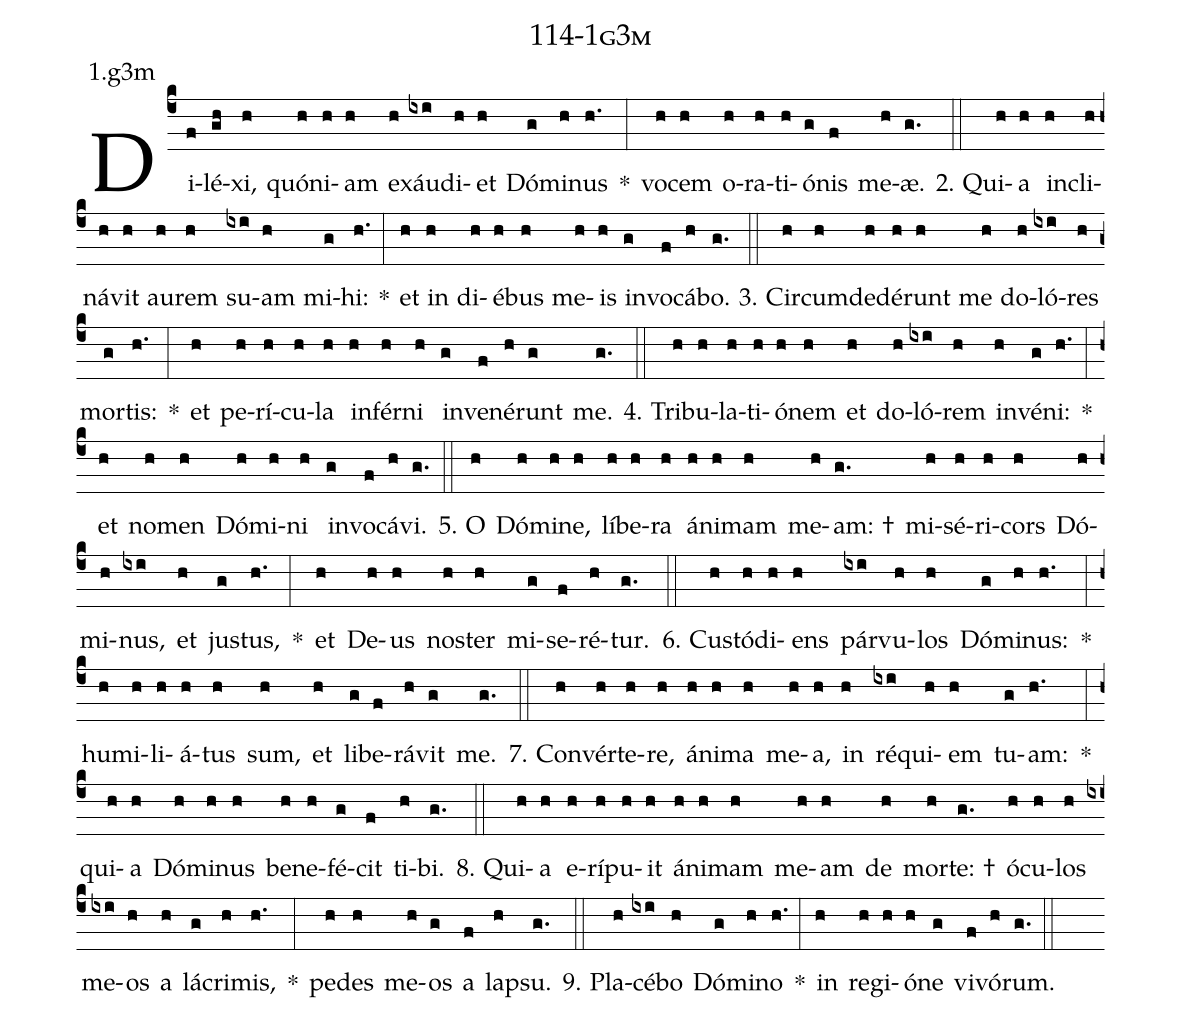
name: 114-1g3m;
annotation: 1.g3m;
%%
(c4)Di(f)lé(gh)xi,(h) quón(h)i(h)am(h) ex(h)áu(ixi)di(h)et(h) Dó(g)mi(h)nus(h.) *(:) vo(h)cem(h) o(h)ra(h)ti(h)ó(g)nis(f) me(h)æ.(g.) (::)
2. Qui(h)a(h) in(h)cli(h)ná(h)vit(h) au(h)rem(h) su(ixi)am(h) mi(g)hi:(h.) *(:) et(h) in(h) di(h)é(h)bus(h) me(h)is(h) in(g)vo(f)cá(h)bo.(g.) (::)
3. Cir(h)cum(h)de(h)dé(h)runt(h) me(h) do(h)ló(ixi)res(h) mor(g)tis:(h.) *(:) et(h) pe(h)rí(h)cu(h)la(h) in(h)fér(h)ni(h) in(g)ve(f)né(h)runt(g) me.(g.) (::)
4. Tri(h)bu(h)la(h)ti(h)ó(h)nem(h) et(h) do(h)ló(ixi)rem(h) in(h)vé(g)ni:(h.) *(:) et(h) no(h)men(h) Dó(h)mi(h)ni(h) in(g)vo(f)cá(h)vi.(g.) (::)
5. O(h) Dó(h)mi(h)ne,(h) lí(h)be(h)ra(h) á(h)ni(h)mam(h) me(h)am: †(g.) mi(h)sé(h)ri(h)cors(h) Dó(h)mi(h)nus,(ixi) et(h) jus(g)tus,(h.) *(:) et(h) De(h)us(h) nos(h)ter(h) mi(g)se(f)ré(h)tur.(g.) (::)
6. Cus(h)tó(h)di(h)ens(h) pár(ixi)vu(h)los(h) Dó(g)mi(h)nus:(h.) *(:) hu(h)mi(h)li(h)á(h)tus(h) sum,(h) et(h) li(g)be(f)rá(h)vit(g) me.(g.) (::)
7. Con(h)vér(h)te(h)re,(h) á(h)ni(h)ma(h) me(h)a,(h) in(h) ré(ixi)qui(h)em(h) tu(g)am:(h.) *(:) qui(h)a(h) Dó(h)mi(h)nus(h) be(h)ne(h)fé(g)cit(f) ti(h)bi.(g.) (::)
8. Qui(h)a(h) e(h)rí(h)pu(h)it(h) á(h)ni(h)mam(h) me(h)am(h) de(h) mor(h)te: †(g.) ó(h)cu(h)los(h) me(ixi)os(h) a(h) lá(g)cri(h)mis,(h.) *(:) pe(h)des(h) me(h)os(g) a(f) lap(h)su.(g.) (::)
9. Pla(h)cé(ixi)bo(h) Dó(g)mi(h)no(h.) *(:) in(h) re(h)gi(h)ó(h)ne(g) vi(f)vó(h)rum.(g.) (::)
